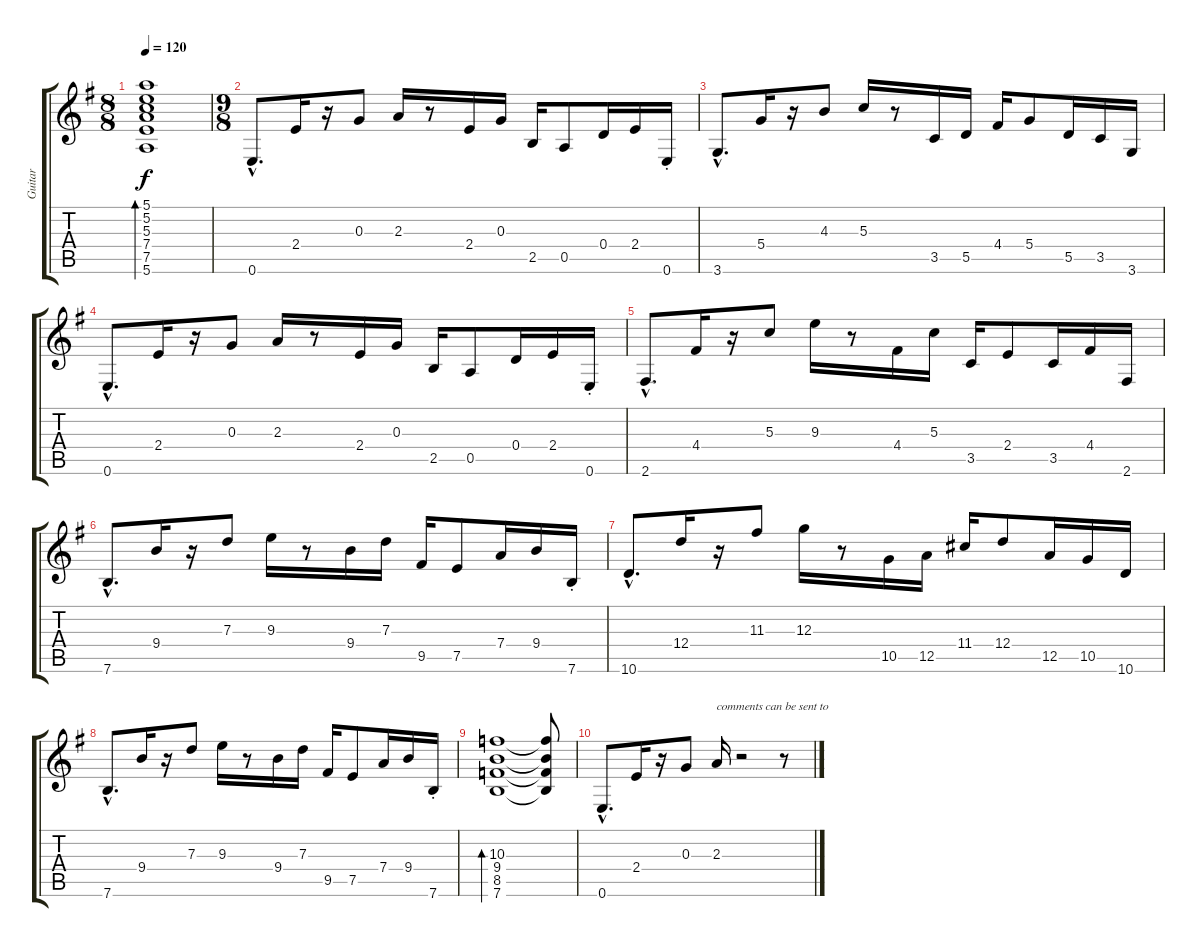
\track ("Guitar" "Guitar") {instrument electricguitarclean}
\staff {score tabs}
\tuning (E4 B3 G3 D3 A2 E2) {hide}
\ts (8 8)
\tempo 120
\clef g2
\ks g
(5.1 5.2 5.3 7.4 7.5 5.6).1{bd 120 dy f} |
\ts (9 8)
0.6{hac}.8{d volume 13 instrument electricguitarclean} 2.4.16 r.16 0.3.8 2.3.16 r.8 2.4.16 0.3.16 2.5.16 0.5.8 0.4.16 2.4.16 0.6{st}.16 |
3.6{hac}.8{d volume 13 instrument electricguitarclean} 5.4.16 r.16 4.3.8 5.3.16 r.8 3.5.16 5.5.16 4.4.16 5.4.8 5.5.16 3.5.16 3.6.16 |
0.6{hac}.8{d} 2.4.16 r.16 0.3.8 2.3.16 r.8 2.4.16 0.3.16 2.5.16 0.5.8 0.4.16 2.4.16 0.6{st}.16 |
2.6{hac}.8{d} 4.4.16 r.16 5.3.8 9.3.16 r.8 4.4.16 5.3.16 3.5.16 2.4.8 3.5.16 4.4.16 2.6.16 |
7.6{hac}.8{d} 9.4.16 r.16 7.3.8 9.3.16 r.8 9.4.16 7.3.16 9.5.16 7.5.8 7.4.16 9.4.16 7.6{st}.16 |
10.6{hac}.8{d} 12.4.16 r.16 11.3.8 12.3.16 r.8 10.5.16 12.5.16 11.4.16 12.4.8 12.5.16 10.5.16 10.6.16 |
7.6{hac}.8{d} 9.4.16 r.16 7.3.8 9.3.16 r.8 9.4.16 7.3.16 9.5.16 7.5.8 7.4.16 9.4.16 7.6{st}.16 |
(10.3 9.4 8.5 7.6).1{bd 240} (10.3{t} 9.4{t} 8.5{t} 7.6{t}).8 |
0.6{hac}.8{d} 2.4.16 r.16 0.3.8 2.3.16{txt "comments can be sent to"} r.2 r.8
